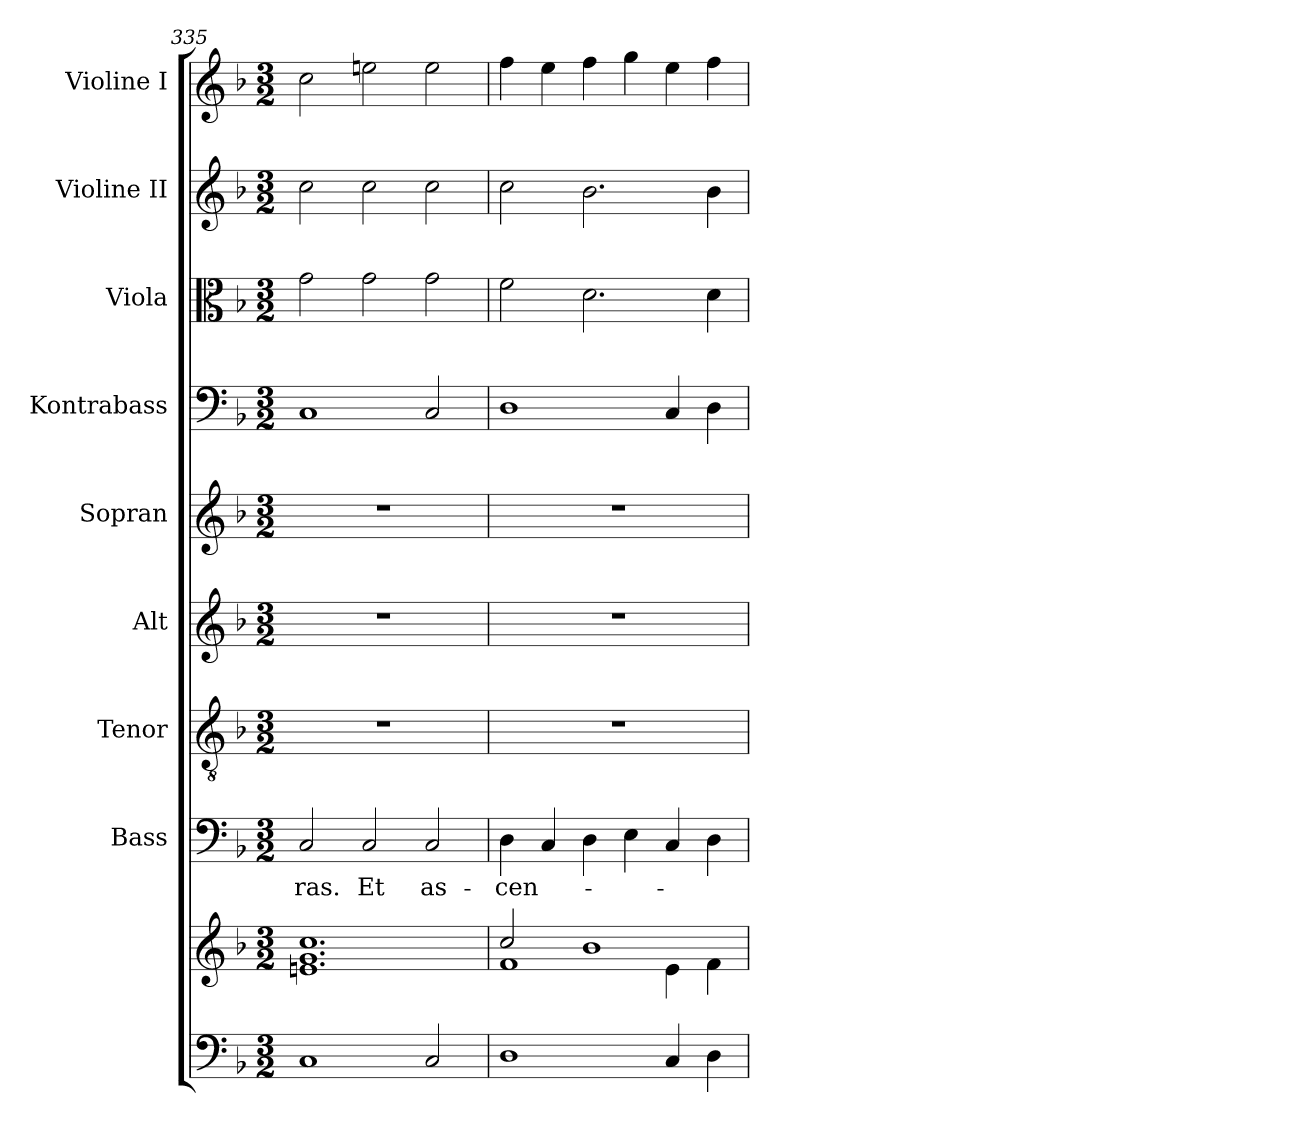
**kern	**kern	**kern	**text	**kern	**kern	**kern	**kern	**kern	**kern	**kern
*part9	*part9	*part8	*part8	*part7	*part6	*part5	*part4	*part3	*part2	*part1
*staff10	*staff9	*staff8	*staff8	*staff7	*staff6	*staff5	*staff4	*staff3	*staff2	*staff1
*	*	*I"Bass	*	*I"Tenor	*I"Alt	*I"Sopran	*I"Kontrabass	*I"Viola	*I"Violine II	*I"Violine I
*	*	*I'B.	*	*I'T.	*I'A.	*I'S.	*I'Kb.	*I'Vla.	*I'Vl. II	*I'Vl. I
*clefF4	*clefG2	*clefF4	*	*clefGv2	*clefG2	*clefG2	*clefF4	*clefC3	*clefG2	*clefG2
*	*	*	*	*	*	*	*ITrd7c12	*	*	*
*k[b-]	*k[b-]	*k[b-]	*	*k[b-]	*k[b-]	*k[b-]	*k[b-]	*k[b-]	*k[b-]	*k[b-]
*F:	*F:	*F:	*	*F:	*F:	*F:	*F:	*F:	*F:	*F:
*M3/2	*M3/2	*M3/2	*	*M3/2	*M3/2	*M3/2	*M3/2	*M3/2	*M3/2	*M3/2
=335	=335	=335	=335	=335	=335	=335	=335	=335	=335	=335
!	!	!	!LO:LY:b	!	!	!	!	!	!	!
1C	1.en 1.g 1.cc	2C/	-ras.	1.r	1.r	1.r	1CC	2g\	2cc\	2cc\
!	!	!	!LO:LY:b	!	!	!	!	!	!	!
.	.	2C/	Et	.	.	.	.	2g\	2cc\	2een\
!	!	!	!LO:LY:b	!	!	!	!	!	!	!
2C/	.	2C/	as-	.	.	.	2CC/	2g\	2cc\	2ee\
=336	=336	=336	=336	=336	=336	=336	=336	=336	=336	=336
*	*^	*	*	*	*	*	*	*	*	*
!	!	!	!	!LO:LY:b	!	!	!	!	!	!	!
1D	2cc/	1f	4D\	-cen-	1.r	1.r	1.r	1DD	2f\	2cc\	4ff\
.	.	.	4C/	.	.	.	.	.	.	.	4ee\
.	1b-	.	4D\	.	.	.	.	.	2.d\	2.b-\	4ff\
.	.	.	4E\	.	.	.	.	.	.	.	4gg\
4C/	.	4e\	4C/	.	.	.	.	4CC/	.	.	4ee\
4D\	.	4f\	4D\	.	.	.	.	4DD\	4d\	4b-\	4ff\
*	*v	*v	*	*	*	*	*	*	*	*	*
=	=	=	=	=	=	=	=	=	=	=
*-	*-	*-	*-	*-	*-	*-	*-	*-	*-	*-
